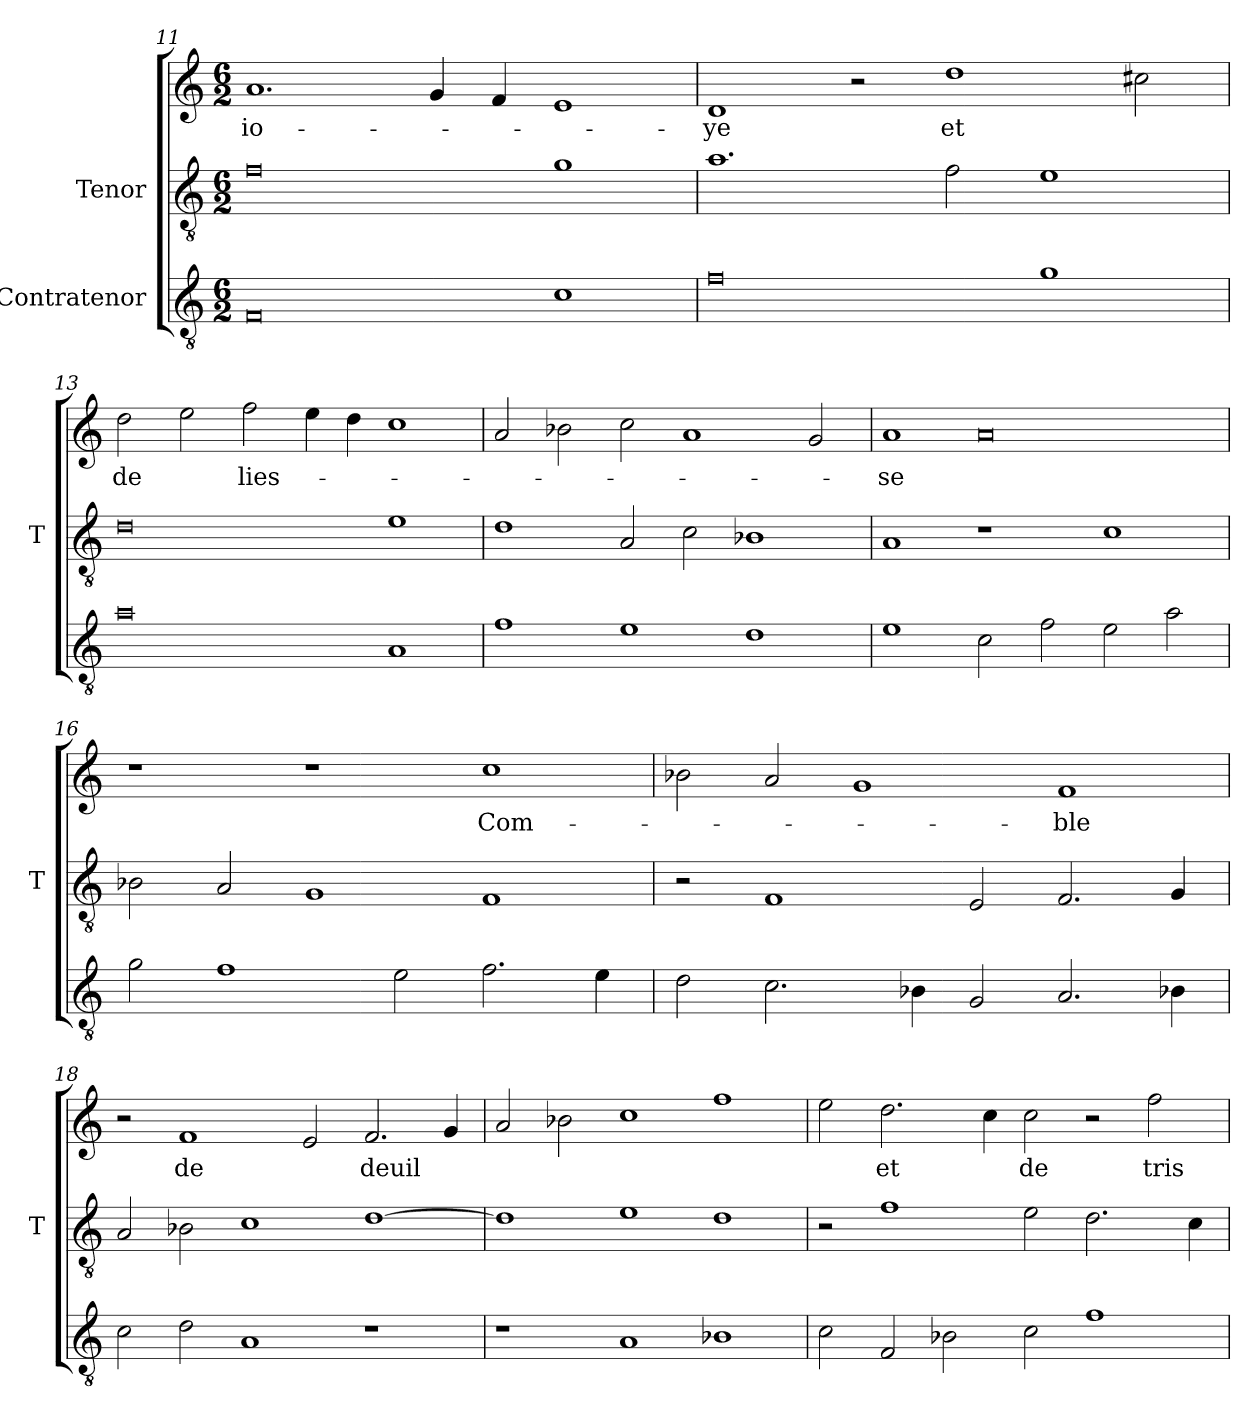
**kern	**kern	**kern	**text
*part3	*part2	*part1	*part1
*staff3	*staff2	*staff1	*staff1
*I"Contratenor	*I"Tenor	*	*
*	*I'T	*	*
*clefGv2	*clefGv2	*clefG2	*
*M6/2	*M6/2	*M6/2	*
=11	=11	=11	=11
0F	0f	1.a	io-
.	.	4g	.
.	.	4f	.
1c	1g	1e	.
=12	=12	=12	=12
0f	1.a	1d	-ye
.	.	2r	.
.	2f	1dd	-et
1g	1e	.	.
.	.	2cc#X	.
=13	=13	=13	=13
0a	0d	2dd	-de
.	.	2ee	.
.	.	2ff	lies-
.	.	4ee	.
.	.	4dd	.
1A	1e	1cc	.
=14	=14	=14	=14
1f	1d	2a	.
.	.	2b-X	.
1e	2A	2cc	.
.	2c	1a	.
1d	1B-X	.	.
.	.	2g	.
=15	=15	=15	=15
1e	1A	1a	-se
2c	1r	0a	.
2f	.	.	.
2e	1c	.	.
2a	.	.	.
=16	=16	=16	=16
2g	2B-X	1r	.
1f	2A	.	.
.	1G	1r	.
2e	.	.	.
2.f	1F	1cc	Com-
4e	.	.	.
=17	=17	=17	=17
2d	2r	2b-X	.
2.c	1F	2a	.
.	.	1g	.
4B-X	.	.	.
2G	2E	.	.
2.A	2.F	1f	-ble
4B-X	4G	.	.
=18	=18	=18	=18
2c	2A	2r	.
2d	2B-X	1f	-de
1A	1c	.	.
.	.	2e	.
1r	[1d	2.f	-deuil
.	.	4g	.
=19	=19	=19	=19
1r	1d]	2a	.
.	.	2b-X	.
1A	1e	1cc	.
1B-X	1d	1ff	.
=20	=20	=20	=20
2c	2r	2ee	.
2F	1f	2.dd	-et
2B-X	.	.	.
.	.	4cc	.
2c	2e	2cc	-de
1f	2.d	2r	.
.	.	2ff	tris-
.	4c	.	.
=	=	=	=
*-	*-	*-	*-
